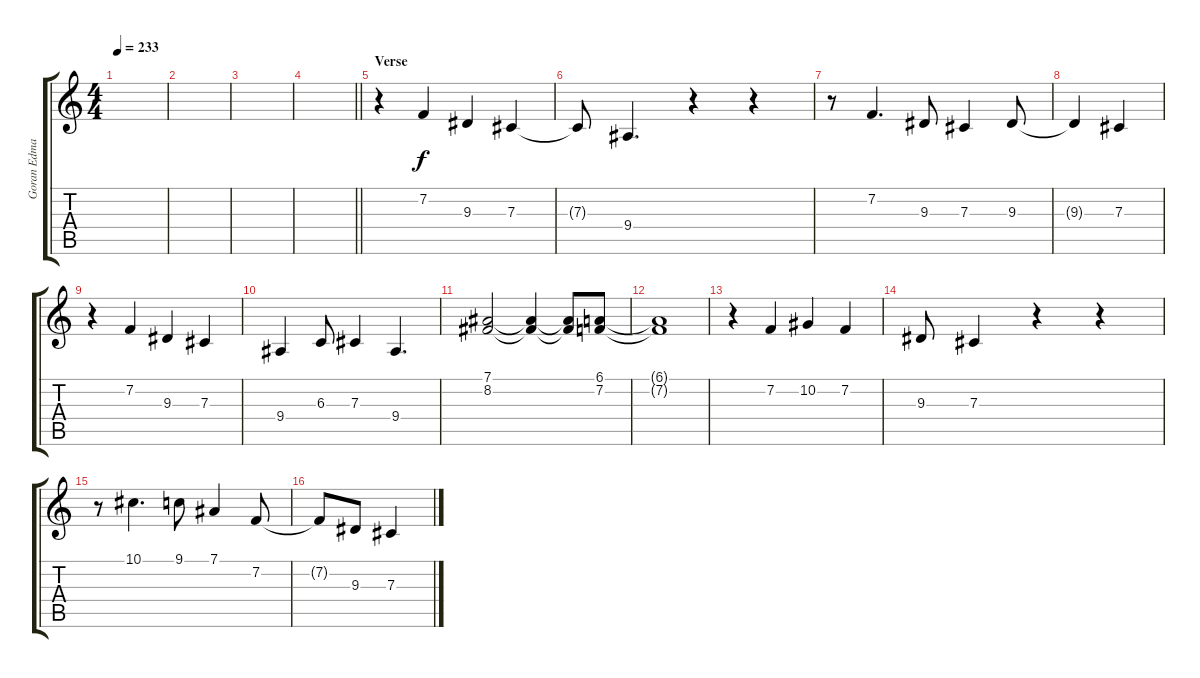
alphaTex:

\track ("Goran Edman" "Goran Edma") {instrument lead2sawtooth}
\staff {score tabs}
\tuning (Eb4 Bb3 Gb3 Db3 Ab2 Eb2) {hide}
\ts (4 4)
\tempo 233
\clef g2
\ks c
|
|
|
\barLineRight lightlight
|
\section ("" "Verse")
r.4 7.2.4 9.3.4 7.3.4 |
7.3{t}.8 9.4.4{d} r.4 r.4 |
r.8 7.2.4{d} 9.3.8 7.3.4 9.3.8 |
9.3{t}.4 7.3.4 |
r.4 7.2.4 9.3.4 7.3.4 |
9.4.4 6.3.8 7.3.4 9.4.4{d} |
(7.1 8.2).2 (7.1{t} 8.2{t}).4 (7.1{t} 8.2{t}).8 (6.1 7.2).8 |
(6.1{t} 7.2{t}).1 |
r.4 7.2.4 10.2.4 7.2.4 |
9.3.8 7.3.4 r.4 r.4 |
r.8 10.1.4{d} 9.1.8 7.1.4 7.2.8 |
7.2{t}.8 9.3.8 7.3.4
